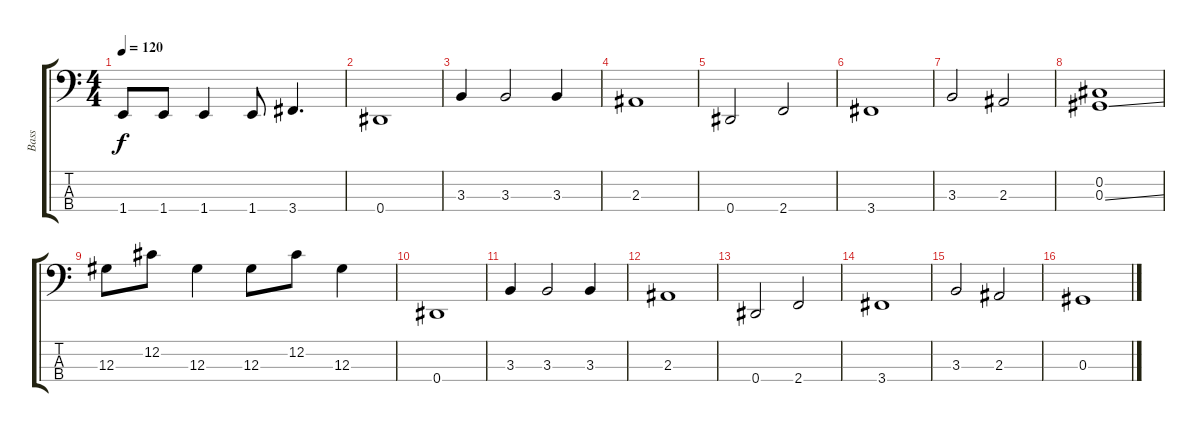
\track ("Bass" "Bass") {instrument electricbassfinger}
\staff {score tabs}
\tuning (Gb2 Db2 Ab1 Eb1) {hide}
\ts (4 4)
\tempo 120
\clef f4
\ks c
1.4.8{dy f} 1.4.8 1.4.4 1.4.8 3.4.4{d} |
0.4.1 |
3.3.4 3.3.2 3.3.4 |
2.3.1 |
0.4.2 2.4.2 |
3.4.1 |
3.3.2 2.3.2 |
(0.2 0.3{ss}).1 |
12.3.8 12.2.8 12.3.4 12.3.8 12.2.8 12.3.4 |
0.4.1 |
3.3.4 3.3.2 3.3.4 |
2.3.1 |
0.4.2 2.4.2 |
3.4.1 |
3.3.2 2.3.2 |
0.3{ss}.1
